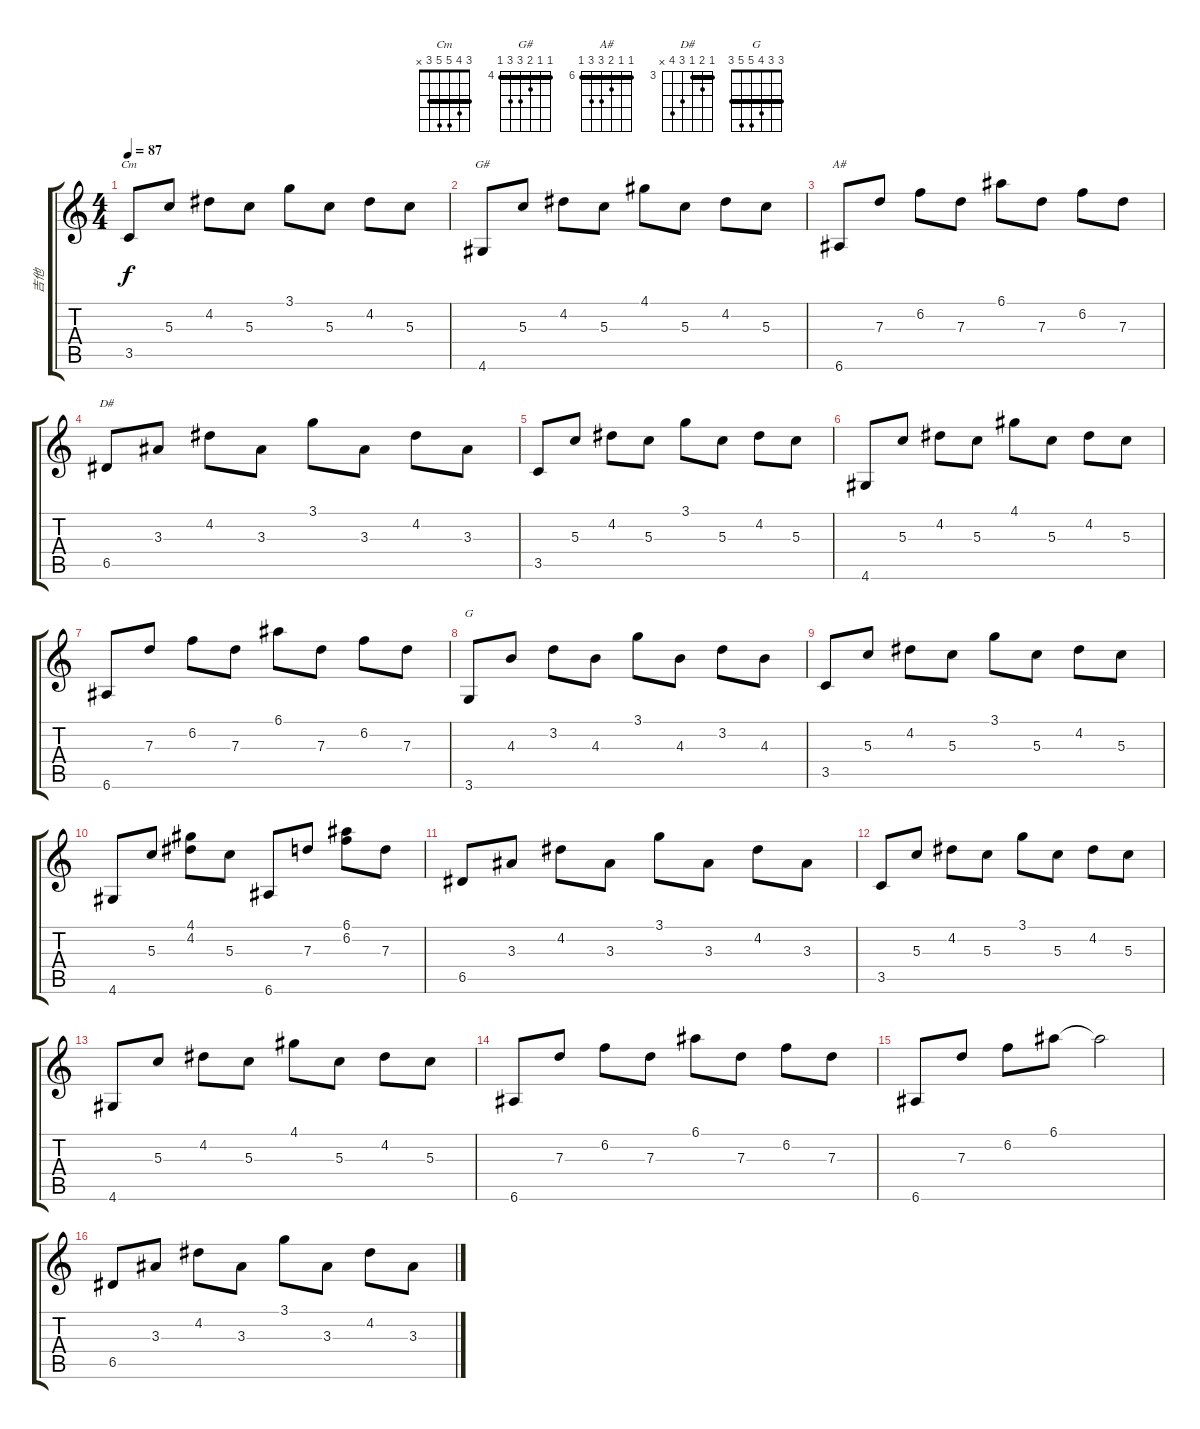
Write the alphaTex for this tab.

\track ("吉他" "吉他") {instrument acousticguitarnylon}
\staff {score tabs}
\tuning (E4 B3 G3 D3 A2 E2) {hide}
\chord ("Cm" 3 4 5 5 3 x) {barre 3}
\chord ("G#" 4 4 5 6 6 4) {firstfret 4 barre 4}
\chord ("A#" 6 6 7 8 8 6) {firstfret 6 barre 6}
\chord ("D#" 3 4 3 5 6 x) {firstfret 3 barre 3}
\chord ("G" 3 3 4 5 5 3) {barre 3}
\ts (4 4)
\tempo 87
\clef g2
\ks c
3.5.8{ch "Cm" dy f} 5.3.8 4.2.8 5.3.8 3.1.8 5.3.8 4.2.8 5.3.8 |
4.6.8{ch "G#"} 5.3.8 4.2.8 5.3.8 4.1.8 5.3.8 4.2.8 5.3.8 |
6.6.8{ch "A#"} 7.3.8 6.2.8 7.3.8 6.1.8 7.3.8 6.2.8 7.3.8 |
6.5.8{ch "D#"} 3.3.8 4.2.8 3.3.8 3.1.8 3.3.8 4.2.8 3.3.8 |
3.5.8 5.3.8 4.2.8 5.3.8 3.1.8 5.3.8 4.2.8 5.3.8 |
4.6.8 5.3.8 4.2.8 5.3.8 4.1.8 5.3.8 4.2.8 5.3.8 |
6.6.8 7.3.8 6.2.8 7.3.8 6.1.8 7.3.8 6.2.8 7.3.8 |
3.6.8{ch "G"} 4.3.8 3.2.8 4.3.8 3.1.8 4.3.8 3.2.8 4.3.8 |
3.5.8 5.3.8 4.2.8 5.3.8 3.1.8 5.3.8 4.2.8 5.3.8 |
4.6.8 5.3.8 (4.1 4.2).8 5.3.8 6.6.8 7.3.8 (6.1 6.2).8 7.3.8 |
6.5.8 3.3.8 4.2.8 3.3.8 3.1.8 3.3.8 4.2.8 3.3.8 |
3.5.8 5.3.8 4.2.8 5.3.8 3.1.8 5.3.8 4.2.8 5.3.8 |
4.6.8 5.3.8 4.2.8 5.3.8 4.1.8 5.3.8 4.2.8 5.3.8 |
6.6.8 7.3.8 6.2.8 7.3.8 6.1.8 7.3.8 6.2.8 7.3.8 |
6.6.8 7.3.8 6.2.8 6.1.8 6.1{t}.2 |
6.5.8 3.3.8 4.2.8 3.3.8 3.1.8 3.3.8 4.2.8 3.3.8
